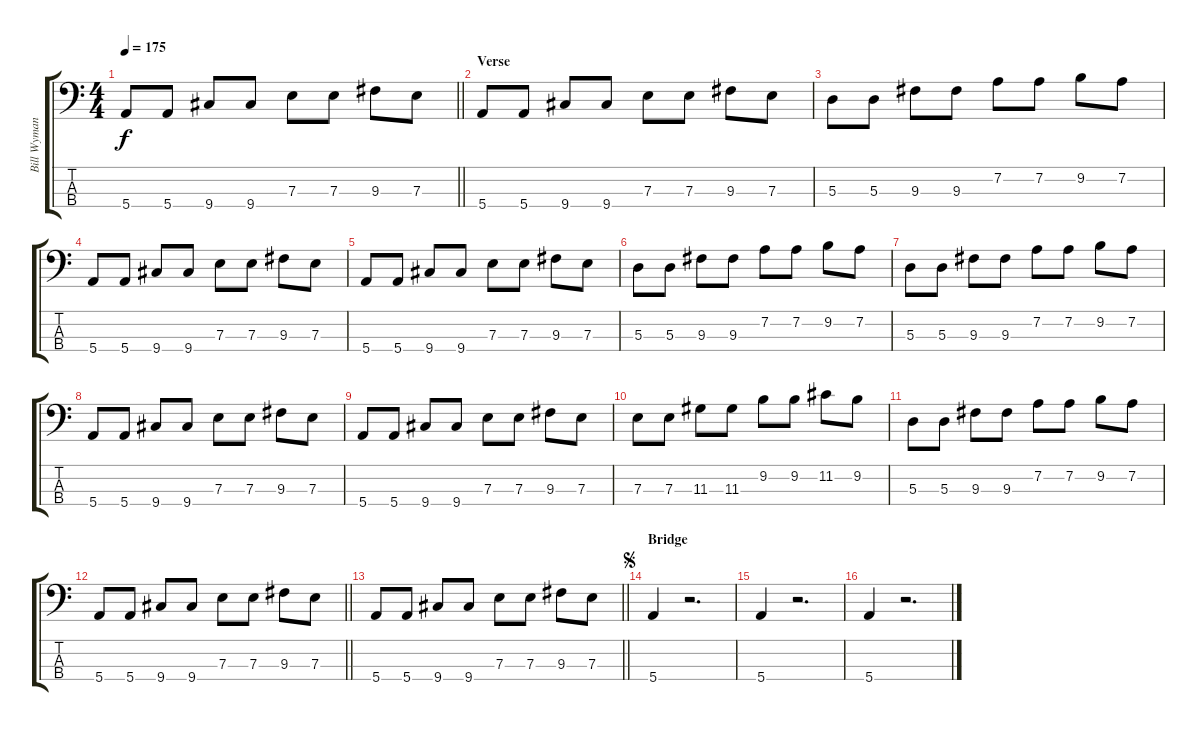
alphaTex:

\track ("Bill Wyman" "Bill Wyman") {instrument electricbassfinger}
\staff {score tabs}
\tuning (G2 D2 A1 E1) {hide}
\ts (4 4)
\tempo 175
\clef f4
\barLineRight lightlight
\ks c
5.4.8{dy f} 5.4.8 9.4.8 9.4.8 7.3.8 7.3.8 9.3.8 7.3.8 |
\section ("" "Verse")
5.4.8 5.4.8 9.4.8 9.4.8 7.3.8 7.3.8 9.3.8 7.3.8 |
5.3.8 5.3.8 9.3.8 9.3.8 7.2.8 7.2.8 9.2.8 7.2.8 |
5.4.8 5.4.8 9.4.8 9.4.8 7.3.8 7.3.8 9.3.8 7.3.8 |
5.4.8 5.4.8 9.4.8 9.4.8 7.3.8 7.3.8 9.3.8 7.3.8 |
5.3.8 5.3.8 9.3.8 9.3.8 7.2.8 7.2.8 9.2.8 7.2.8 |
5.3.8 5.3.8 9.3.8 9.3.8 7.2.8 7.2.8 9.2.8 7.2.8 |
5.4.8 5.4.8 9.4.8 9.4.8 7.3.8 7.3.8 9.3.8 7.3.8 |
5.4.8 5.4.8 9.4.8 9.4.8 7.3.8 7.3.8 9.3.8 7.3.8 |
7.3.8 7.3.8 11.3.8 11.3.8 9.2.8 9.2.8 11.2.8 9.2.8 |
5.3.8 5.3.8 9.3.8 9.3.8 7.2.8 7.2.8 9.2.8 7.2.8 |
\barLineRight lightlight
5.4.8 5.4.8 9.4.8 9.4.8 7.3.8 7.3.8 9.3.8 7.3.8 |
\barLineRight lightlight
5.4.8 5.4.8 9.4.8 9.4.8 7.3.8 7.3.8 9.3.8 7.3.8 |
\section ("" "Bridge")
\jump segno
5.4.4 r.2{d} |
5.4.4 r.2{d} |
5.4.4 r.2{d}
